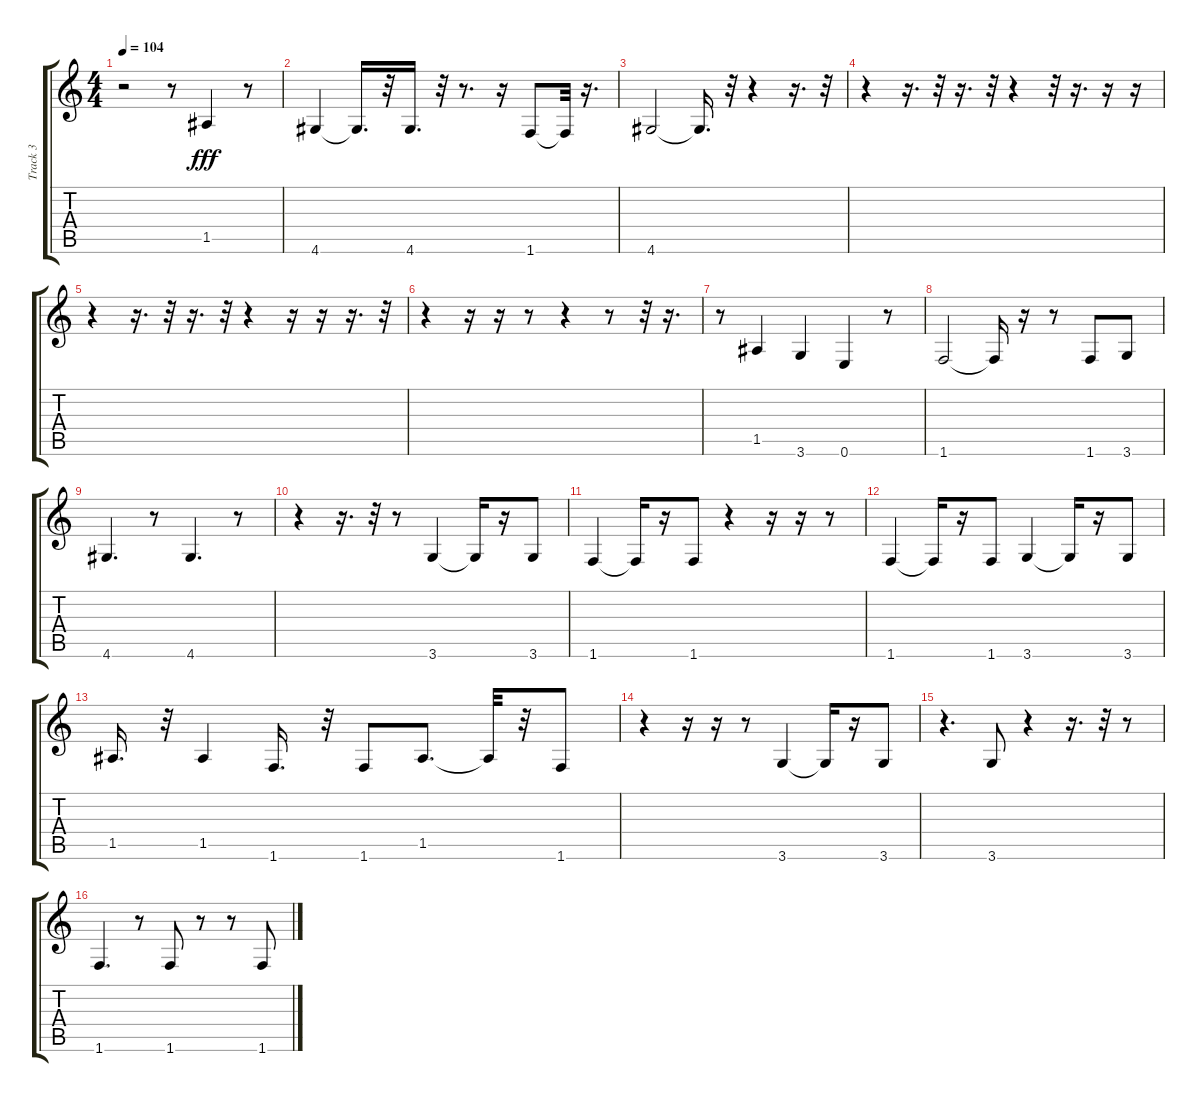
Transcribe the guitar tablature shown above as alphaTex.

\track ("Track 3" "Track 3") {solo instrument electricbassfinger}
\staff {score tabs}
\tuning (E4 B3 G3 D3 A2 E2) {hide}
\ts (4 4)
\tempo 104
\clef g2
\ks c
r.2{dy fff} r.8 1.5.4 r.8 |
4.6.4 4.6{t}.16{d} r.32 4.6.16{d} r.32 r.8{d} r.16 1.6.8 1.6{t}.32 r.16{d} |
4.6.2 4.6{t}.16{d} r.32 r.4 r.16{d} r.32 |
r.4 r.16{d} r.32 r.16{d} r.32 r.4 r.32 r.16{d} r.16 r.16 |
r.4 r.16{d} r.32 r.16{d} r.32 r.4 r.16 r.16 r.16{d} r.32 |
r.4 r.16 r.16 r.8 r.4 r.8 r.32 r.16{d} |
r.8 1.5.4 3.6.4 0.6.4 r.8 |
1.6.2 1.6{t}.16 r.16 r.8 1.6.8 3.6.8 |
4.6.4{d} r.8 4.6.4{d} r.8 |
r.4 r.16{d} r.32 r.8 3.6.4 3.6{t}.16 r.16 3.6.8 |
1.6.4 1.6{t}.16 r.16 1.6.8 r.4 r.16 r.16 r.8 |
1.6.4 1.6{t}.16 r.16 1.6.8 3.6.4 3.6{t}.16 r.16 3.6.8 |
1.5.16{d} r.32 1.5.4 1.6.16{d} r.32 1.6.8 1.5.8{d} 1.5{t}.32 r.32 1.6.8 |
r.4 r.16 r.16 r.8 3.6.4 3.6{t}.16 r.16 3.6.8 |
r.4{d} 3.6.8 r.4 r.16{d} r.32 r.8 |
1.6.4{d} r.8 1.6.8 r.8 r.8 1.6.8
